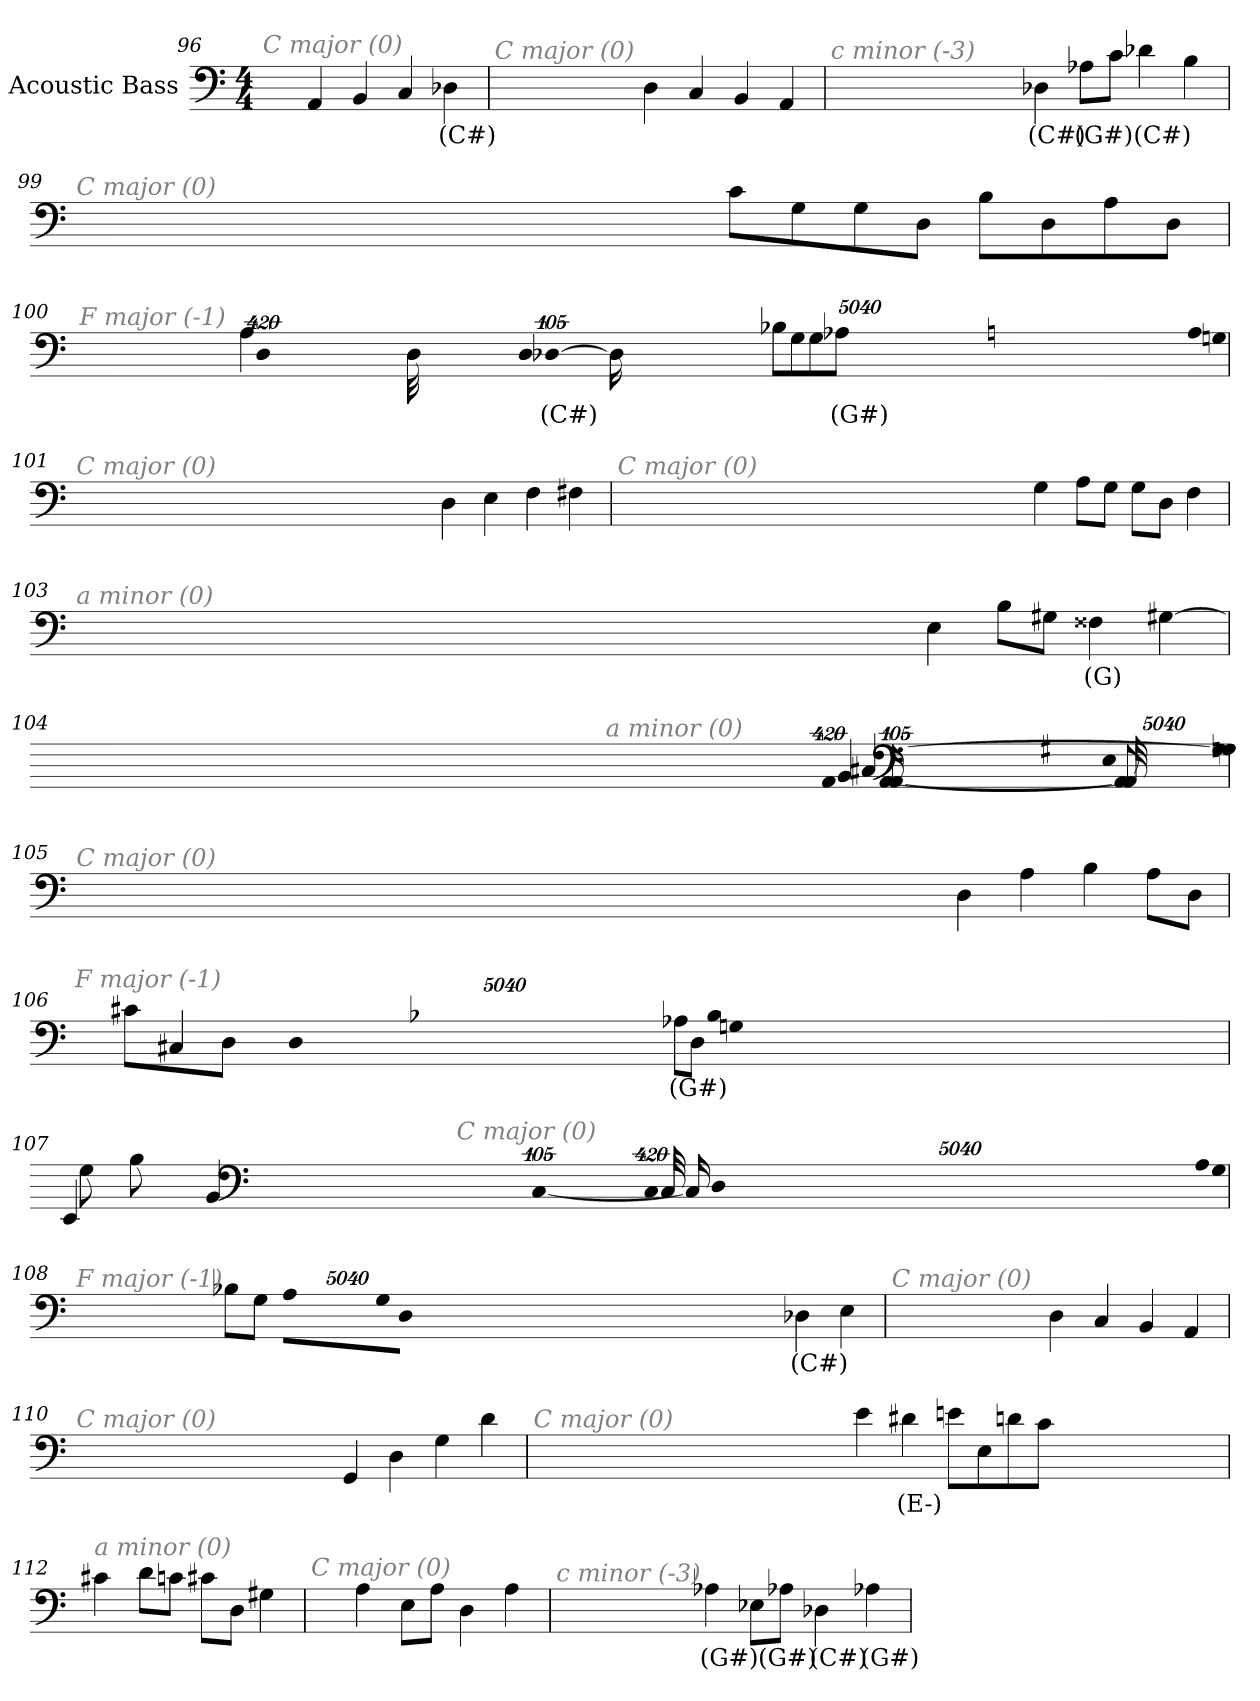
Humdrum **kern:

**kern	**text
*part1	*part1
*staff1	*staff1
*I"Acoustic Bass	*
*clefF4	*
*ITrd7c12	*
*k[]	*
*C:	*
*M4/4	*
=96	=96
!LO:TX:i:color=#808080:t=C major (0)	!
4AAA	.
4BBB	.
4CC	.
4DD-Xi	(C#)
=97	=97
!LO:TX:i:color=#808080:t=C major (0)	!
4DD	.
4CC	.
4BBB	.
4AAA	.
=98	=98
!LO:TX:i:color=#808080:t=c minor (-3)	!
4DD-Xi	(C#)
8AA-XiL	(G#)
8CJ	.
4D-Xi	(C#)
4BB	.
=99	=99
!LO:TX:i:color=#808080:t=C major (0)	!
8CL	.
8GG	.
8GG	.
8DDJ	.
8BBL	.
8DD	.
8AA	.
8DDJ	.
=100	=100
!LO:TX:i:color=#808080:t=F major (-1)	!
8BB-XL	.
8GG	.
8GG	.
8AA-XiJ	(G#)
!LO:N:vis=8	!
40320%3347AAL	.
!LO:N:vis=8	!
40320%3347GGn	.
!LO:N:vis=8	!
40320%3347DDJ	.
!LO:N:vis=1024	!
[13440%13DD-XiL	(C#)
16DD-iL_	.
32DD-iL_	.
!LO:N:vis=1024%31	!
13440%407DD-iL]	.
8AAJ	.
=101	=101
!LO:TX:i:color=#808080:t=C major (0)	!
4DD	.
4EE	.
4FF	.
4FF#X	.
=102	=102
!LO:TX:i:color=#808080:t=C major (0)	!
4GG	.
8AAL	.
8GGJ	.
8GGL	.
8DDJ	.
4FF	.
=103	=103
!LO:TX:i:color=#808080:t=a minor (0)	!
4EE	.
8BBL	.
8GG#XJ	.
4FF##Xj	(G)
[4GG#X	.
=104	=104
!LO:TX:i:color=#808080:t=a minor (0)	!
!LO:N:vis=8	!
40320%3347GG#XL]	.
!LO:N:vis=8	!
40320%3347GGn	.
!LO:N:vis=8	!
40320%3347EEJ	.
!LO:N:vis=1024	!
[13440%13AAA	.
8AAA_	.
16AAA_	.
32AAA_	.
!LO:N:vis=1024%31	!
13440%407AAA]	.
4BBB	.
4CC#X	.
=105	=105
!LO:TX:i:color=#808080:t=C major (0)	!
4DD	.
4AA	.
4BB	.
8AAL	.
8DDJ	.
=106	=106
!LO:TX:i:color=#808080:t=F major (-1)	!
8AA-XiL	(G#)
8DDJ	.
!LO:N:vis=8	!
40320%3347BB-XL	.
!LO:N:vis=8	!
40320%3347GGn	.
!LO:N:vis=8	!
40320%3347DDJ	.
4CC#X	.
8C#XL	.
8DDJ	.
=107	=107
!LO:TX:i:color=#808080:t=C major (0)	!
!LO:N:vis=8	!
40320%3347AAL	.
!LO:N:vis=8	!
40320%3347GG	.
!LO:N:vis=8	!
40320%3347DDJ	.
!LO:N:vis=1024	!
[13440%13CCL	.
16CCL_	.
32CCL_	.
!LO:N:vis=1024%31	!
13440%407CCL]	.
8EEEJ	.
4BBB	.
8BBL	.
8GGJ	.
=108	=108
!LO:TX:i:color=#808080:t=F major (-1)	!
8BB-XL	.
8GGJ	.
!LO:N:vis=8	!
40320%3347AAL	.
!LO:N:vis=8	!
40320%3347GG	.
!LO:N:vis=8	!
40320%3347DDJ	.
4DD-Xi	(C#)
4EE	.
=109	=109
!LO:TX:i:color=#808080:t=C major (0)	!
4DD	.
4CC	.
4BBB	.
4AAA	.
=110	=110
!LO:TX:i:color=#808080:t=C major (0)	!
4GGG	.
4DD	.
4GG	.
4D	.
=111	=111
!LO:TX:i:color=#808080:t=C major (0)	!
4E	.
4D#Xj	(E-)
8EnL	.
8EE	.
8D	.
8CJ	.
=112	=112
!LO:TX:i:color=#808080:t=a minor (0)	!
4C#X	.
8DL	.
8CnJ	.
8C#XL	.
8DDJ	.
4GG#X	.
=113	=113
!LO:TX:i:color=#808080:t=C major (0)	!
4AA	.
8EEL	.
8AAJ	.
4DD	.
4AA	.
=114	=114
!LO:TX:i:color=#808080:t=c minor (-3)	!
4AA-Xi	(G#)
8EE-XL	.
8AA-XiJ	(G#)
4DD-Xi	(C#)
4AA-Xi	(G#)
=	=
*-	*-
